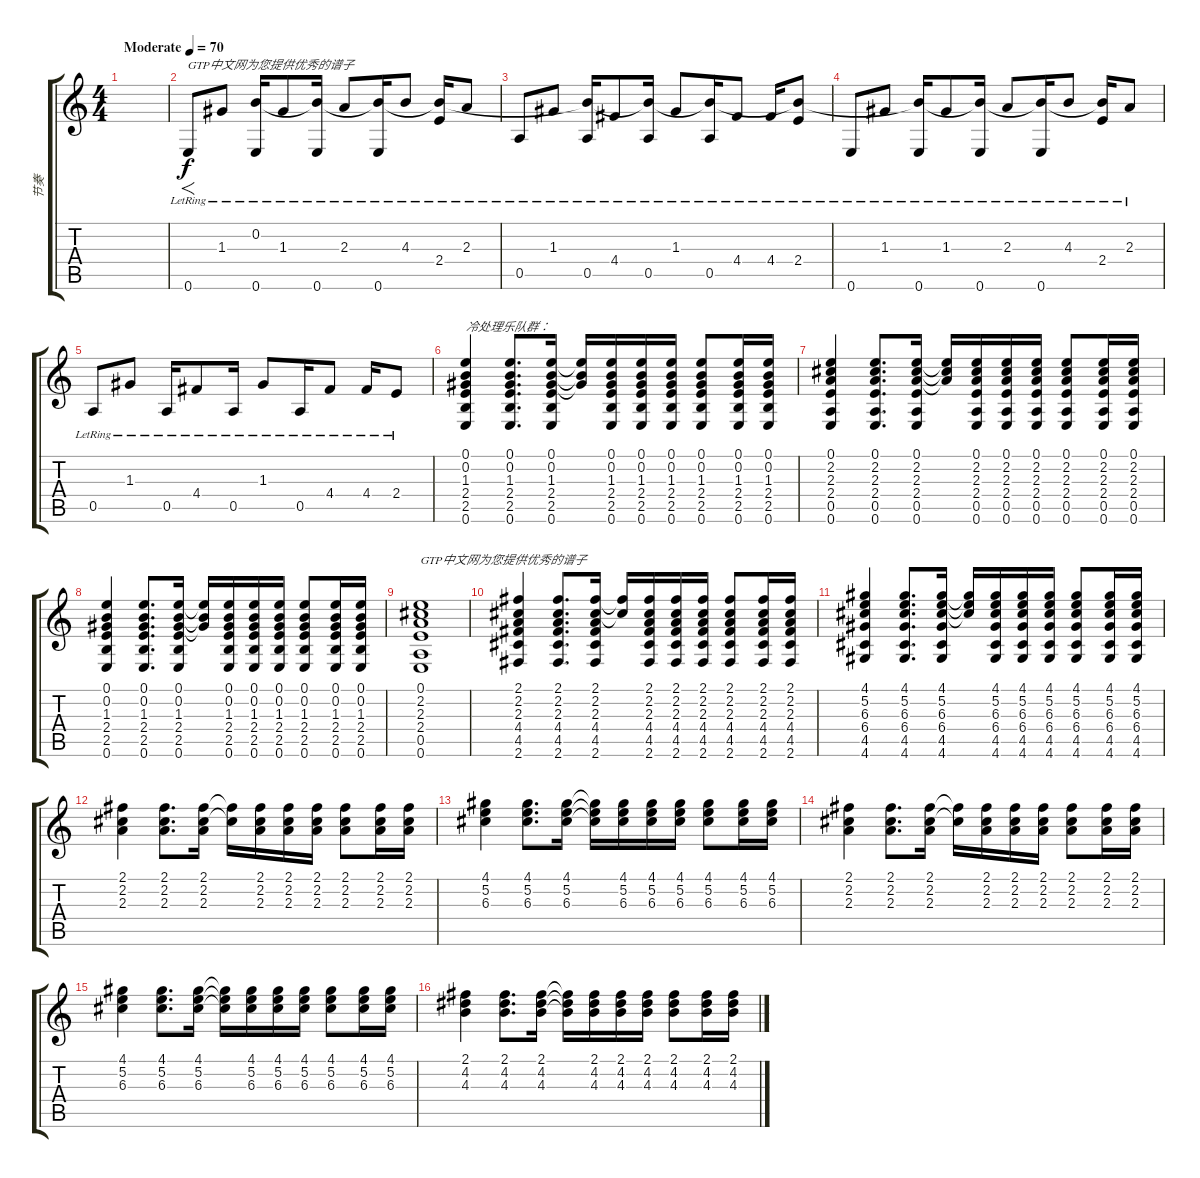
\track ("节奏" "节奏") {instrument acousticguitarsteel}
\staff {score tabs}
\tuning (E4 B3 G3 D3 A2 E2) {hide}
\ts (4 4)
\tempo (70 "Moderate")
\clef g2
\ks c
|
0.6{lr}.8{f txt "GTP中文网为您提供优秀的谱子" volume 2} 1.3{lr}.8 (0.2 0.6{lr}).16{volume 3} 1.3{lr}.8 (0.2{t} 0.6{lr}).16 2.3{lr}.8{volume 4} (0.2{t} 0.6{lr}).16 4.3{lr}.8 (0.2{t} 2.4{lr}).16{volume 5} 2.3{lr}.8 |
0.5{lr}.8{volume 6} 1.3{lr}.8 (0.2{t} 0.5{lr}).16{volume 7} 4.4{lr}.8 (0.2{t} 0.5{lr}).16 1.3{lr}.8{volume 8} (0.2{t} 0.5{lr}).16 4.4{lr}.8{volume 9} 4.4{lr}.16{volume 10} (0.2{t} 2.4{lr}).8 |
0.6{lr}.8 1.3{lr}.8 (0.2{t} 0.6{lr}).16 1.3{lr}.8 (0.2{t} 0.6{lr}).16 2.3{lr}.8 (0.2{t} 0.6{lr}).16 4.3{lr}.8 (0.2{t} 2.4{lr}).16 2.3{lr}.8 |
0.5{lr}.8 1.3{lr}.8 0.5{lr}.16 4.4{lr}.8 0.5{lr}.16 1.3{lr}.8 0.5{lr}.16 4.4{lr}.8 4.4{lr}.16 2.4{lr}.8 |
(0.1 0.2 1.3 2.4 2.5 0.6).4{txt "冷处理乐队群："} (0.1 0.2 1.3 2.4 2.5 0.6).8{d} (0.1 0.2 1.3 2.4 2.5 0.6).16 (0.1{t} 0.2{t} 1.3{t}).16 (0.1 0.2 1.3 2.4 2.5 0.6).16 (0.1 0.2 1.3 2.4 2.5 0.6).16 (0.1 0.2 1.3 2.4 2.5 0.6).16 (0.1 0.2 1.3 2.4 2.5 0.6).8 (0.1 0.2 1.3 2.4 2.5 0.6).16 (0.1 0.2 1.3 2.4 2.5 0.6).16 |
(0.1 2.2 2.3 2.4 0.5 0.6).4 (0.1 2.2 2.3 2.4 0.5 0.6).8{d} (0.1 2.2 2.3 2.4 0.5 0.6).16 (0.1{t} 2.2{t} 2.3{t}).16 (0.1 2.2 2.3 2.4 0.5 0.6).16 (0.1 2.2 2.3 2.4 0.5 0.6).16 (0.1 2.2 2.3 2.4 0.5 0.6).16 (0.1 2.2 2.3 2.4 0.5 0.6).8 (0.1 2.2 2.3 2.4 0.5 0.6).16 (0.1 2.2 2.3 2.4 0.5 0.6).16 |
(0.1 0.2 1.3 2.4 2.5 0.6).4 (0.1 0.2 1.3 2.4 2.5 0.6).8{d} (0.1 0.2 1.3 2.4 2.5 0.6).16 (0.1{t} 0.2{t} 1.3{t}).16 (0.1 0.2 1.3 2.4 2.5 0.6).16 (0.1 0.2 1.3 2.4 2.5 0.6).16 (0.1 0.2 1.3 2.4 2.5 0.6).16 (0.1 0.2 1.3 2.4 2.5 0.6).8 (0.1 0.2 1.3 2.4 2.5 0.6).16 (0.1 0.2 1.3 2.4 2.5 0.6).16 |
(0.1 2.2 2.3 2.4 0.5 0.6).1{txt "GTP中文网为您提供优秀的谱子"} |
(2.1 2.2 2.3 4.4 4.5 2.6).4{volume 10} (2.1 2.2 2.3 4.4 4.5 2.6).8{d volume 8} (2.1 2.2 2.3 4.4 4.5 2.6).16{volume 7} (2.1{t} 2.2{t}).16 (2.1 2.2 2.3 4.4 4.5 2.6).16{volume 5} (2.1 2.2 2.3 4.4 4.5 2.6).16 (2.1 2.2 2.3 4.4 4.5 2.6).16 (2.1 2.2 2.3 4.4 4.5 2.6).8{volume 9} (2.1 2.2 2.3 4.4 4.5 2.6).16{volume 8} (2.1 2.2 2.3 4.4 4.5 2.6).16 |
(4.1 5.2 6.3 6.4 4.5 4.6).4{volume 10} (4.1 5.2 6.3 6.4 4.5 4.6).8{d volume 8} (4.1 5.2 6.3 6.4 4.5 4.6).16{volume 7} (4.1{t} 5.2{t} 6.3{t}).16 (4.1 5.2 6.3 6.4 4.5 4.6).16{volume 5} (4.1 5.2 6.3 6.4 4.5 4.6).16 (4.1 5.2 6.3 6.4 4.5 4.6).16 (4.1 5.2 6.3 6.4 4.5 4.6).8{volume 9} (4.1 5.2 6.3 6.4 4.5 4.6).16{volume 8} (4.1 5.2 6.3 6.4 4.5 4.6).16 |
(2.1 2.2 2.3).4{volume 10} (2.1 2.2 2.3).8{d volume 8} (2.1 2.2 2.3).16{volume 7} (2.1{t} 2.2{t}).16 (2.1 2.2 2.3).16{volume 5} (2.1 2.2 2.3).16 (2.1 2.2 2.3).16 (2.1 2.2 2.3).8{volume 9} (2.1 2.2 2.3).16{volume 8} (2.1 2.2 2.3).16 |
(4.1 5.2 6.3).4{txt " " volume 10} (4.1 5.2 6.3).8{d volume 8} (4.1 5.2 6.3).16{volume 7} (4.1{t} 5.2{t} 6.3{t}).16 (4.1 5.2 6.3).16{volume 5} (4.1 5.2 6.3).16 (4.1 5.2 6.3).16 (4.1 5.2 6.3).8{volume 9} (4.1 5.2 6.3).16{volume 8} (4.1 5.2 6.3).16 |
(2.1 2.2 2.3).4{volume 10} (2.1 2.2 2.3).8{d volume 8} (2.1 2.2 2.3).16{volume 7} (2.1{t} 2.2{t}).16 (2.1 2.2 2.3).16{volume 5} (2.1 2.2 2.3).16 (2.1 2.2 2.3).16 (2.1 2.2 2.3).8{volume 9} (2.1 2.2 2.3).16{volume 8} (2.1 2.2 2.3).16 |
(4.1 5.2 6.3).4{volume 10} (4.1 5.2 6.3).8{d volume 8} (4.1 5.2 6.3).16{volume 7} (4.1{t} 5.2{t} 6.3{t}).16 (4.1 5.2 6.3).16{volume 5} (4.1 5.2 6.3).16 (4.1 5.2 6.3).16 (4.1 5.2 6.3).8{volume 9} (4.1 5.2 6.3).16{volume 8} (4.1 5.2 6.3).16 |
(2.1 4.2 4.3).4{volume 10} (2.1 4.2 4.3).8{d volume 8} (2.1 4.2 4.3).16{volume 7} (2.1{t} 4.2{t} 4.3{t}).16 (2.1 4.2 4.3).16{volume 5} (2.1 4.2 4.3).16 (2.1 4.2 4.3).16 (2.1 4.2 4.3).8{volume 9} (2.1 4.2 4.3).16{volume 8} (2.1 4.2 4.3).16
